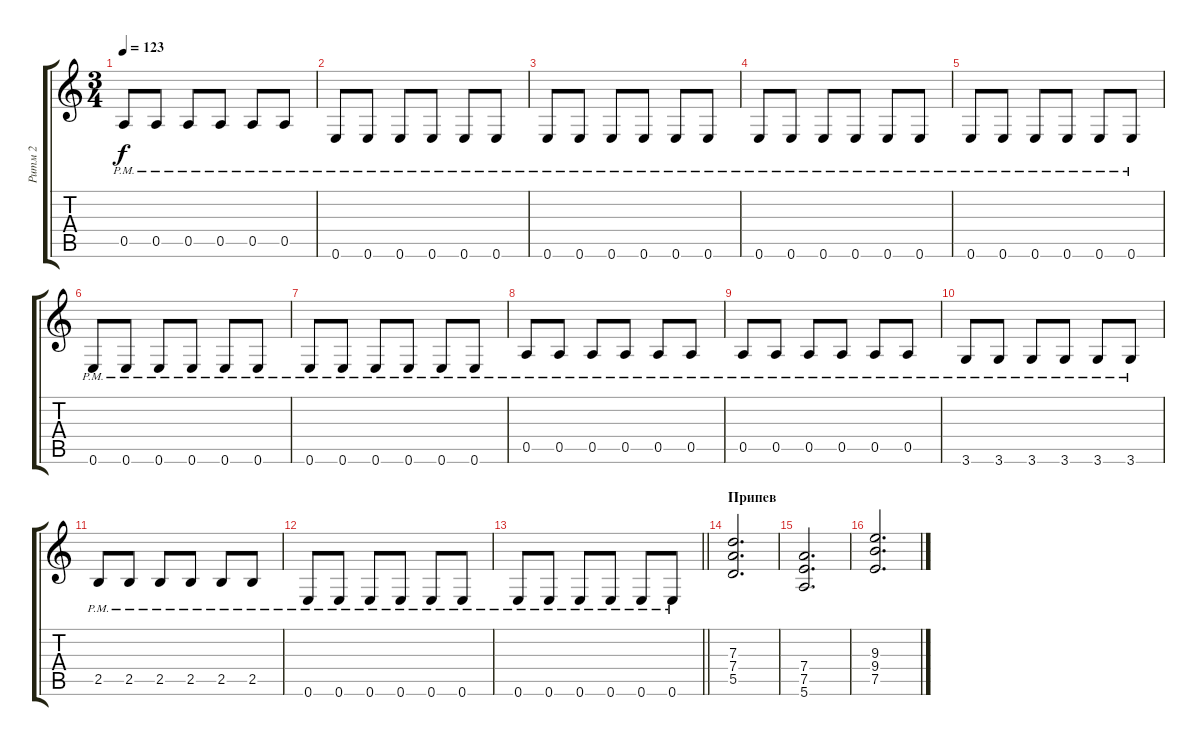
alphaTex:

\track ("Ритм 2" "Ритм 2") {instrument distortionguitar}
\staff {score tabs}
\tuning (E4 B3 G3 D3 A2 E2) {hide}
\ts (3 4)
\tempo 123
\clef g2
\ks c
0.5{pm}.8{dy f} 0.5{pm}.8 0.5{pm}.8 0.5{pm}.8 0.5{pm}.8 0.5{pm}.8 |
0.6{pm}.8 0.6{pm}.8 0.6{pm}.8 0.6{pm}.8 0.6{pm}.8 0.6{pm}.8 |
0.6{pm}.8 0.6{pm}.8 0.6{pm}.8 0.6{pm}.8 0.6{pm}.8 0.6{pm}.8 |
0.6{pm}.8 0.6{pm}.8 0.6{pm}.8 0.6{pm}.8 0.6{pm}.8 0.6{pm}.8 |
0.6{pm}.8 0.6{pm}.8 0.6{pm}.8 0.6{pm}.8 0.6{pm}.8 0.6{pm}.8 |
0.6{pm}.8 0.6{pm}.8 0.6{pm}.8 0.6{pm}.8 0.6{pm}.8 0.6{pm}.8 |
0.6{pm}.8 0.6{pm}.8 0.6{pm}.8 0.6{pm}.8 0.6{pm}.8 0.6{pm}.8 |
0.5{pm}.8 0.5{pm}.8 0.5{pm}.8 0.5{pm}.8 0.5{pm}.8 0.5{pm}.8 |
0.5{pm}.8 0.5{pm}.8 0.5{pm}.8 0.5{pm}.8 0.5{pm}.8 0.5{pm}.8 |
3.6{pm}.8 3.6{pm}.8 3.6{pm}.8 3.6{pm}.8 3.6{pm}.8 3.6{pm}.8 |
2.5{pm}.8 2.5{pm}.8 2.5{pm}.8 2.5{pm}.8 2.5{pm}.8 2.5{pm}.8 |
0.6{pm}.8 0.6{pm}.8 0.6{pm}.8 0.6{pm}.8 0.6{pm}.8 0.6{pm}.8 |
\barLineRight lightlight
0.6{pm}.8 0.6{pm}.8 0.6{pm}.8 0.6{pm}.8 0.6{pm}.8 0.6{pm}.8 |
\section ("" "Припев")
(7.3 7.4 5.5).2{d} |
(7.4 7.5 5.6).2{d} |
(9.3 9.4 7.5).2{d}
